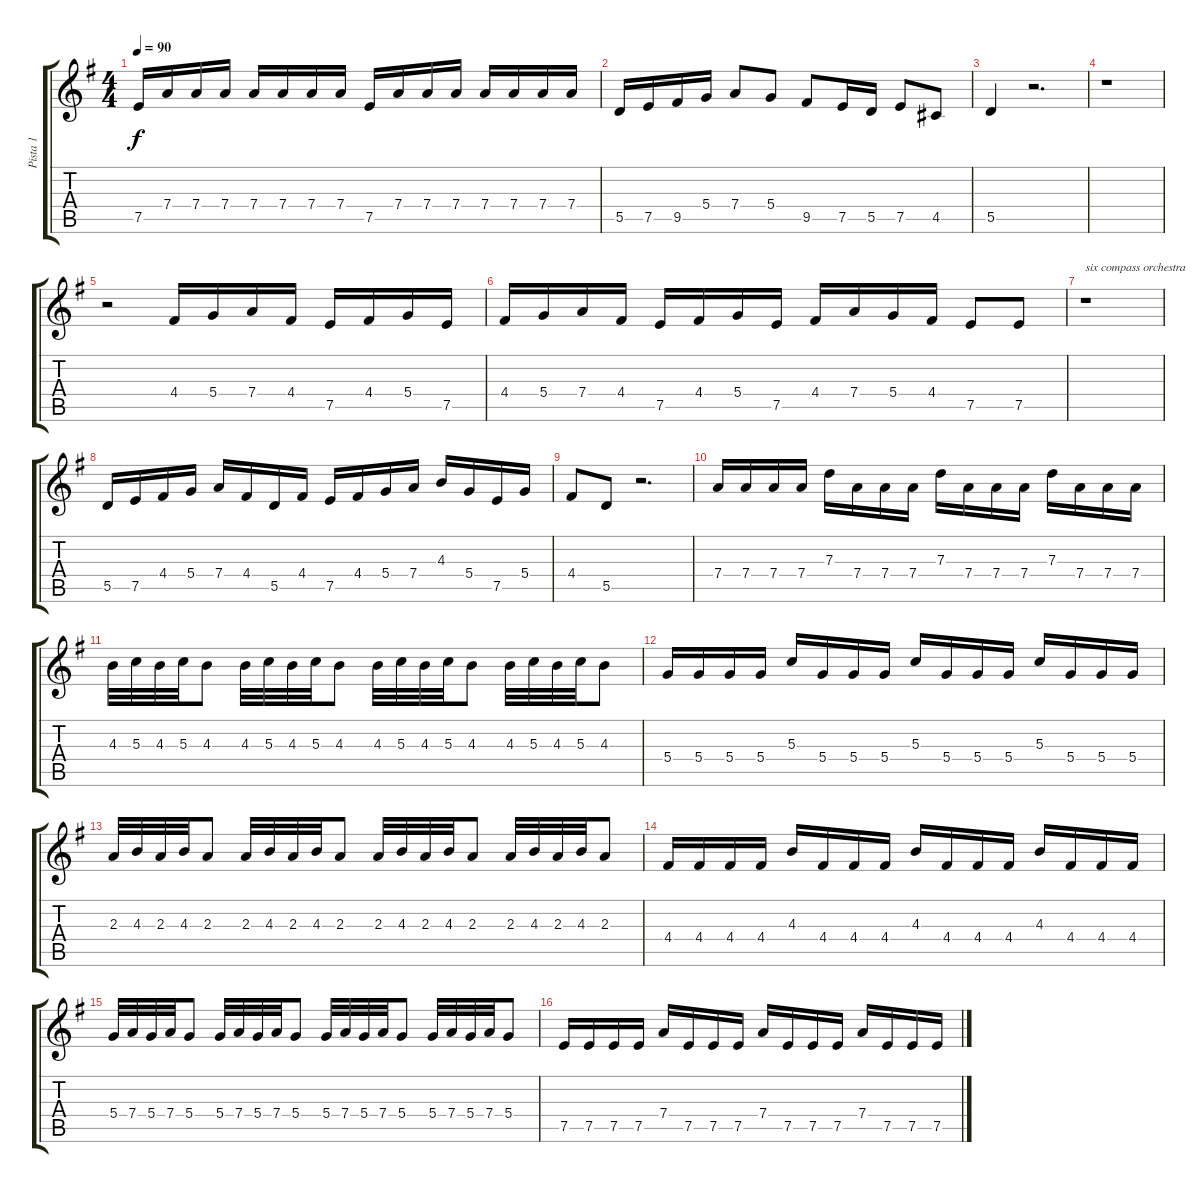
\track ("Pista 1" "Pista 1") {instrument acousticguitarsteel}
\staff {score tabs}
\tuning (E4 B3 G3 D3 A2 E2) {hide}
\ts (4 4)
\tempo 90
\clef g2
\ks g
7.5.16{dy f} 7.4.16 7.4.16 7.4.16 7.4.16 7.4.16 7.4.16 7.4.16 7.5.16 7.4.16 7.4.16 7.4.16 7.4.16 7.4.16 7.4.16 7.4.16 |
5.5.16 7.5.16 9.5.16 5.4.16 7.4.8 5.4.8 9.5.8 7.5.16 5.5.16 7.5.8 4.5.8 |
5.5.4 r.2{d} |
r.1 |
r.2 4.4.16 5.4.16 7.4.16 4.4.16 7.5.16 4.4.16 5.4.16 7.5.16 |
4.4.16 5.4.16 7.4.16 4.4.16 7.5.16 4.4.16 5.4.16 7.5.16 4.4.16 7.4.16 5.4.16 4.4.16 7.5.8 7.5.8 |
r.1{txt "six compass orchestra"} |
5.5.16 7.5.16 4.4.16 5.4.16 7.4.16 4.4.16 5.5.16 4.4.16 7.5.16 4.4.16 5.4.16 7.4.16 4.3.16 5.4.16 7.5.16 5.4.16 |
4.4.8 5.5.8 r.2{d} |
7.4.16 7.4.16 7.4.16 7.4.16 7.3.16 7.4.16 7.4.16 7.4.16 7.3.16 7.4.16 7.4.16 7.4.16 7.3.16 7.4.16 7.4.16 7.4.16 |
4.3.32 5.3.32 4.3.32 5.3.32 4.3.8 4.3.32 5.3.32 4.3.32 5.3.32 4.3.8 4.3.32 5.3.32 4.3.32 5.3.32 4.3.8 4.3.32 5.3.32 4.3.32 5.3.32 4.3.8 |
5.4.16 5.4.16 5.4.16 5.4.16 5.3.16 5.4.16 5.4.16 5.4.16 5.3.16 5.4.16 5.4.16 5.4.16 5.3.16 5.4.16 5.4.16 5.4.16 |
2.3.32 4.3.32 2.3.32 4.3.32 2.3.8 2.3.32 4.3.32 2.3.32 4.3.32 2.3.8 2.3.32 4.3.32 2.3.32 4.3.32 2.3.8 2.3.32 4.3.32 2.3.32 4.3.32 2.3.8 |
4.4.16 4.4.16 4.4.16 4.4.16 4.3.16 4.4.16 4.4.16 4.4.16 4.3.16 4.4.16 4.4.16 4.4.16 4.3.16 4.4.16 4.4.16 4.4.16 |
5.4.32 7.4.32 5.4.32 7.4.32 5.4.8 5.4.32 7.4.32 5.4.32 7.4.32 5.4.8 5.4.32 7.4.32 5.4.32 7.4.32 5.4.8 5.4.32 7.4.32 5.4.32 7.4.32 5.4.8 |
7.5.16 7.5.16 7.5.16 7.5.16 7.4.16 7.5.16 7.5.16 7.5.16 7.4.16 7.5.16 7.5.16 7.5.16 7.4.16 7.5.16 7.5.16 7.5.16
